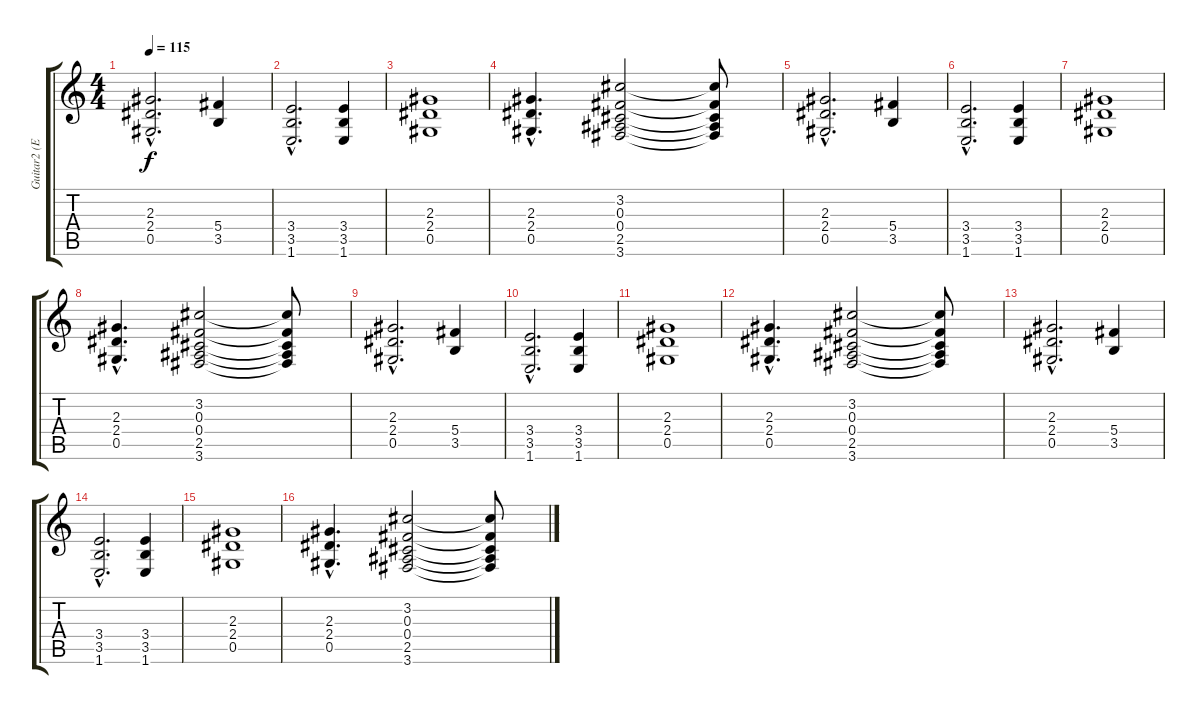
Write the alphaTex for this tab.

\track ("Guitar2 (Eb-tuning)" "Guitar2 (E") {instrument overdrivenguitar}
\staff {score tabs}
\tuning (Eb4 Bb3 Gb3 Db3 Ab2 Eb2) {hide}
\ts (4 4)
\tempo 115
\clef g2
\ks c
(2.3{hac} 2.4{hac} 0.5{hac}).2{d dy f} (5.4 3.5).4 |
(3.4{hac} 3.5{hac} 1.6{hac}).2{d} (3.4 3.5 1.6).4 |
(2.3 2.4 0.5).1 |
(2.3{hac} 2.4{hac} 0.5{hac}).4{d} (3.2 0.3 0.4 2.5 3.6).2 (3.2{t} 0.3{t} 0.4{t} 2.5{t} 3.6{t}).8 |
(2.3{hac} 2.4{hac} 0.5{hac}).2{d} (5.4 3.5).4 |
(3.4{hac} 3.5{hac} 1.6{hac}).2{d} (3.4 3.5 1.6).4 |
(2.3 2.4 0.5).1 |
(2.3{hac} 2.4{hac} 0.5{hac}).4{d} (3.2 0.3 0.4 2.5 3.6).2 (3.2{t} 0.3{t} 0.4{t} 2.5{t} 3.6{t}).8 |
(2.3{hac} 2.4{hac} 0.5{hac}).2{d} (5.4 3.5).4 |
(3.4{hac} 3.5{hac} 1.6{hac}).2{d} (3.4 3.5 1.6).4 |
(2.3 2.4 0.5).1 |
(2.3{hac} 2.4{hac} 0.5{hac}).4{d} (3.2 0.3 0.4 2.5 3.6).2 (3.2{t} 0.3{t} 0.4{t} 2.5{t} 3.6{t}).8 |
(2.3{hac} 2.4{hac} 0.5{hac}).2{d} (5.4 3.5).4 |
(3.4{hac} 3.5{hac} 1.6{hac}).2{d} (3.4 3.5 1.6).4 |
(2.3 2.4 0.5).1 |
(2.3{hac} 2.4{hac} 0.5{hac}).4{d} (3.2 0.3 0.4 2.5 3.6).2 (3.2{t} 0.3{t} 0.4{t} 2.5{t} 3.6{t}).8
